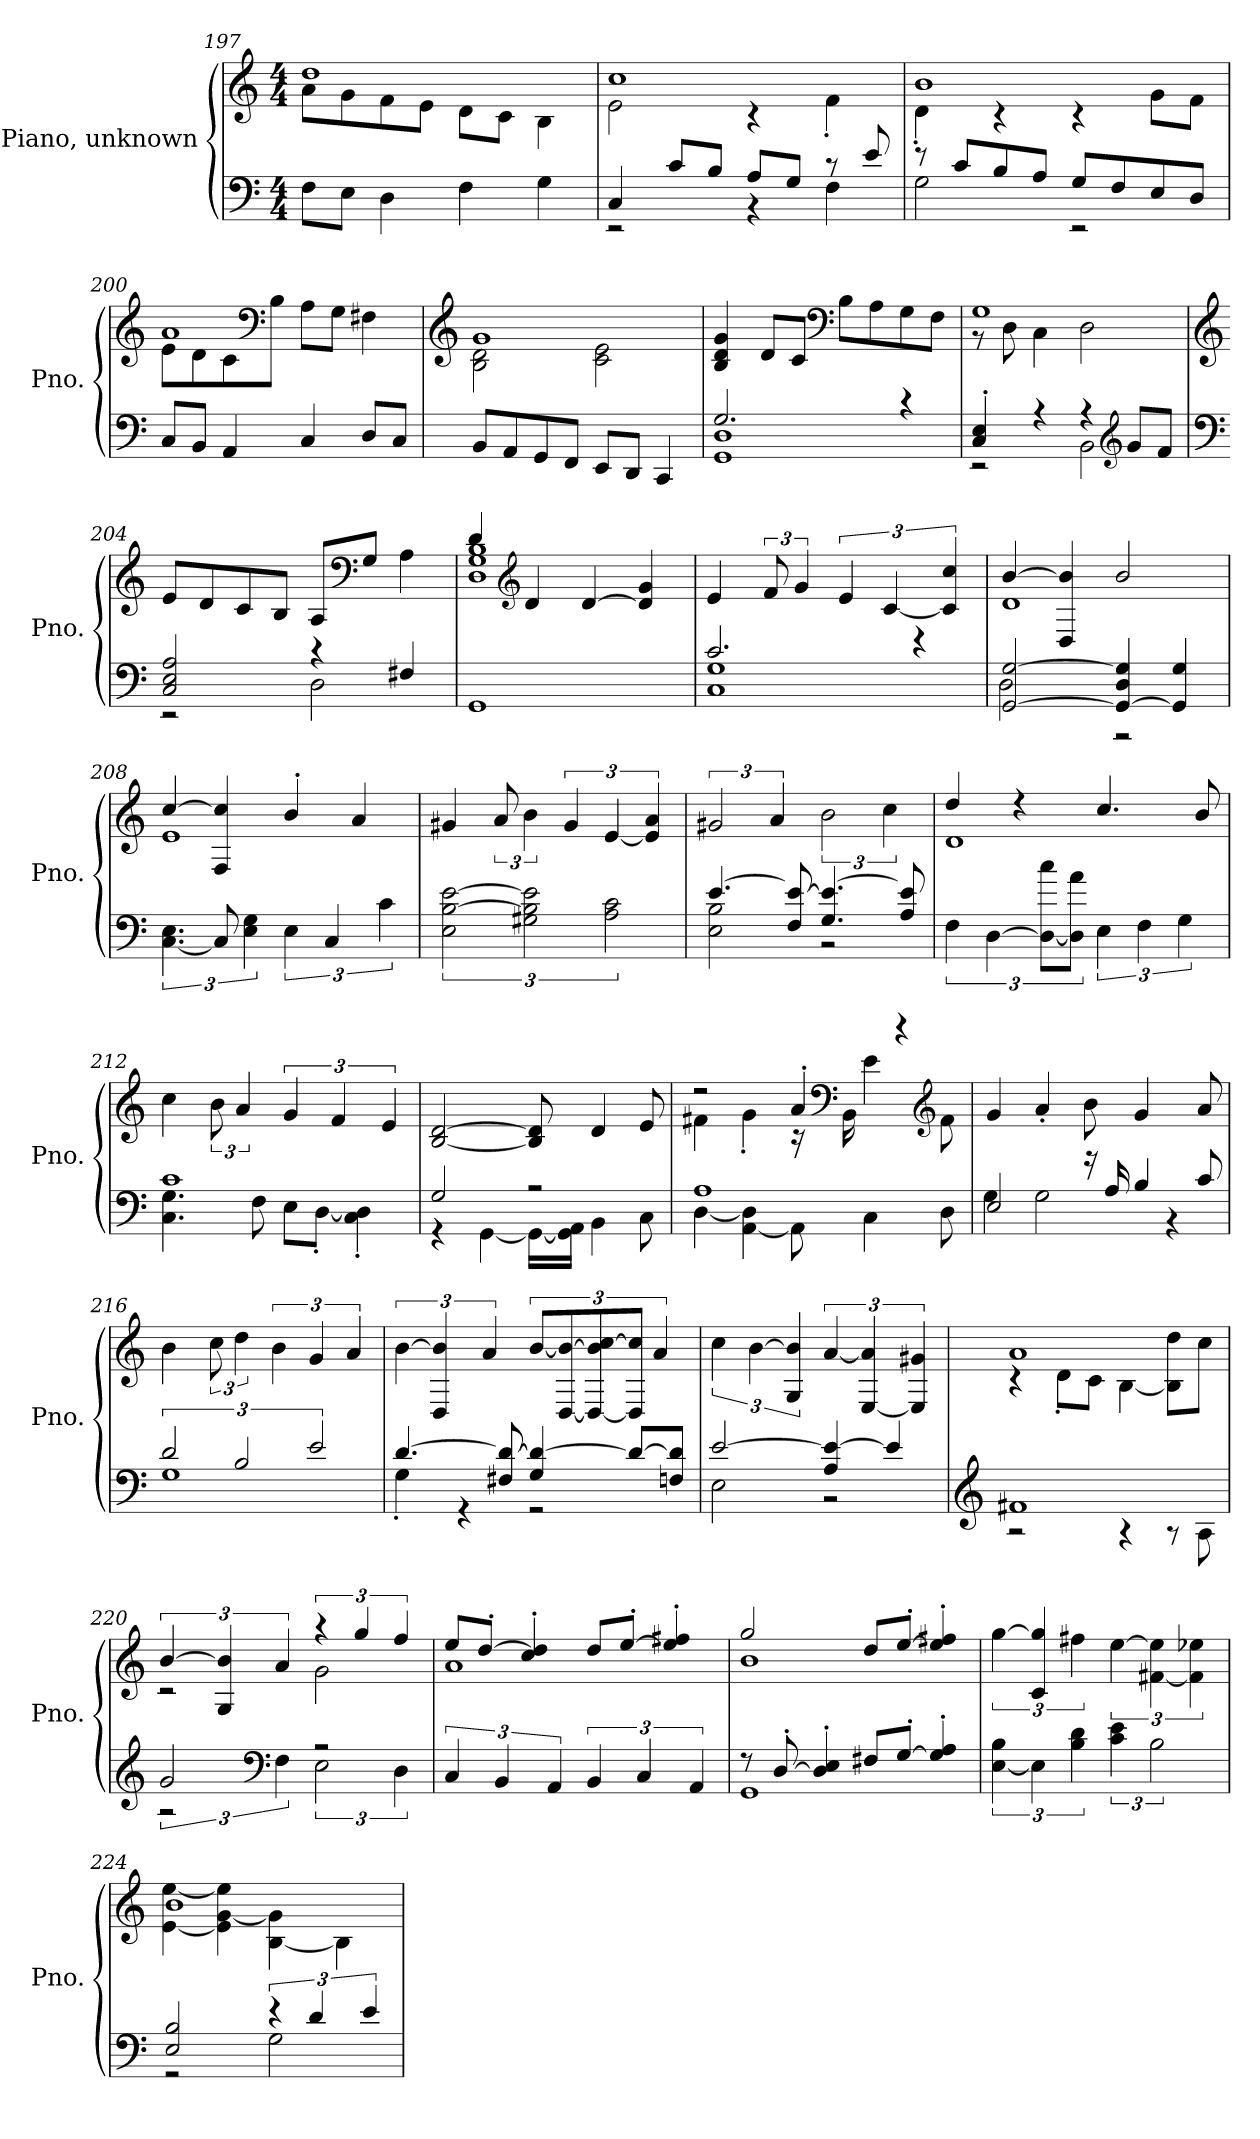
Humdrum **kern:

**kern	**kern
*part1	*part1
*staff2	*staff1
*I"Piano, unknown	*
*I'Pno.	*
*clefF4	*clefG2
*k[]	*k[]
*M4/4	*M4/4
=197	=197
*	*^
8F\L	1dd	8a\L
8E\J	.	8g\
4D\	.	8f\
.	.	8e\J
4F\	.	8d\L
.	.	8c\J
4G\	.	4B\
!!LO:PB:g=z	!!
=198	=198	=198
*^	*	*
4C/	2r	1cc	2e\
8c/L	.	.	.
8B/J	.	.	.
8A/L	4r	.	4r
8G/J	.	.	.
8r	4F\	.	4f'\
8e/	.	.	.
=199	=199	=199	=199
8r	2G\	1b	4d'\
8c/L	.	.	.
8B/	.	.	4r
8A/J	.	.	.
8G/L	2r	.	4r
8F/	.	.	.
8E/	.	.	8g\L
8D/J	.	.	8f\J
*v	*v	*	*
=200	=200	=200
8C/L	1a	8e\L
8BB/J	.	8d\
4AA/	.	8c\
*	*clefF4	*
.	.	8B\J
4C/	.	8A\L
.	.	8G\J
8D/L	.	4F#X\
8C/J	.	.
=201	=201	=201
*	*clefG2	*
8BB/L	1g	2B\ 2d\
8AA/	.	.
8GG/	.	.
8FF/J	.	.
8EE/L	.	2c\ 2e\
8DD/J	.	.
4CC/	.	.
*	*v	*v
!!LO:LB:g=z
=202	=202
*^	*
2.G/	1GG 1D	4B/ 4d/ 4g/
.	.	8d/L
.	.	8c/J
*	*	*clefF4
.	.	8B\L
.	.	8A\
4r	.	8G\
.	.	8F\J
=203	=203	=203
*	*	*^
4C/' 4E/'	2r	1G	8r
.	.	.	8D\
4r	.	.	4C\
4r	2BB\	.	2D\
*clefG2	*	*	*
8g/L	.	.	.
8f/J	.	.	.
*	*	*v	*v
=204	=204	=204
*clefF4	*	*clefG2
2C/ 2E/ 2A/	2r	8e/L
.	.	8d/
.	.	8c/
.	.	8B/J
4r	2D\	8A/L
*	*	*clefF4
.	.	8G/J
4F#X/	.	4A\
*v	*v	*
=205	=205
*	*^
1GG	4d/	1D 1G 1B
*	*clefG2	*
.	4d/	.
.	[4d/	.
.	4d/] 4g/	.
*	*v	*v
=206	=206
*^	*
2.c/	1C 1G	4e/
.	.	12f/
.	.	6g/
.	.	6e/
.	.	[6c/
4r	.	.
.	.	6c/] 6cc/
!!LO:LB:g=z
=207	=207	=207
*	*	*^
[2GG/ [2G/	2D\	[4b/	1d
.	.	4D/ 4b/]	.
4GG/_ 4D/ 4G/]	2r	2b/	.
4GG/] 4G/	.	.	.
*v	*v	*	*
=208	=208	=208
[6.C\ 6.E\	[4cc/	1e
12C/]	4F/ 4cc/]	.
6E\ 6G\	.	.
6E\	4b'/	.
6C/	.	.
.	4a/	.
6c\	.	.
*	*v	*v
=209	=209
3E\ [3B\ [3e\	4g#X/
.	12a/
3G#X\ 3B\] 3e\]	6b\
.	6g#/
3A\ 3c\	[6e/
.	6e/] 6a/
=210	=210
*^	*
[4.e/	2E\ 2B\	3g#X/
.	.	6a/
8F/ 8e/_	.	.
4.G/ 4.e/_	2r	3b\
.	.	6cc\
8A/ 8e/]	.	.
*v	*v	*
=211	=211
*	*^
6F\	4dd/	1d
[6D\	.	.
.	4r	.
12D\_ 12cc\L	.	.
12D\] 12a\J	.	.
6E\	4.cc/	.
6F\	.	.
6G\	.	.
.	8b/	.
*	*v	*v
!!LO:LB:g=z
=212	=212
*^	*
1c	4.C\ 4.G\	4cc\
.	.	12b\
.	.	6a/
.	8F\	.
.	8E\L	6g/
.	[8D'\J	.
.	.	6f/
.	4C\' 4D\]'	.
.	.	6e/
=213	=213	=213
2G/	4r	[2B/ [2d/
.	[4GG\	.
2r	16GG\LL_	8B/] 8d/]
.	16GG\] 16AA\JJ	.
.	4BB\	4d/
.	8C\	8e/
=214	=214	=214
*	*	*^
1A	[4D\	2r	4f#X\
.	[4AA\ 4D\]	.	4g'\
.	8AA\]	4a'/	16r
*	*	*clefF4	*
.	.	.	16BB\
.	4C\	.	4e\
.	.	4r	.
*	*	*clefG2	*
.	8D\	.	8f#\
*	*	*v	*v
=215	=215	=215
2E/	4G\	4g/
.	2G\	4a'/
16r	.	8b\
16A/	.	.
4B/	.	4g/
.	4r	.
8c/	.	8a/
=216	=216	=216
3d/	1G	4b\
.	.	12cc\
3B/	.	6dd\
.	.	6b\
3e/	.	6g/
.	.	6a/
!!LO:LB:g=z
=217	=217	=217
[4.d/	4G'\	[6b\
.	.	6D/ 6b/]
.	4r	.
.	.	6a/
8F#X/ 8d/_	.	.
4G/ 4d/_	2r	[12b/L
.	.	[12D/ 12b/_
.	.	12D/_ 12b/] [12cc/
8d/L_	.	12D/] 12cc/]J
.	.	6a/
8Fn/ 8d/]J	.	.
=218	=218	=218
[2e/	2E\	6cc\
.	.	[6b\
.	.	6G/ 6b/]
4A/ 4e/_	2r	[6a/
.	.	[6E/ 6a/]
4e/]	.	.
.	.	6E/] 6g#X/
=219	=219	=219
*clefG2	*	*
*	*	*^
1f#X	2r	1a	4r
.	.	.	8d'\L
.	.	.	8c\J
.	4r	.	[4B\
.	8r	.	8B\] 8dd\L
.	8A\	.	8cc\J
=220	=220	=220	=220
2g/	3r	[6b/	2r
.	.	6G/ 6b/]	.
*clefF4	*	*	*
.	6F\	6a/	.
2r	3E\	6r	2g\
.	.	6gg/	.
.	6D\	6ff/	.
*v	*v	*	*
!!LO:LB:g=z	!!
=221	=221	=221
6C/	8ee/L	1a
.	[8dd'/J	.
6BB/	.	.
.	4cc/' 4dd/]'	.
6AA/	.	.
6BB/	8dd/L	.
.	[8ee'/J	.
6C/	.	.
.	4ee/]' 4ff#X/'	.
6AA/	.	.
=222	=222	=222
*^	*	*
8r	1GG	2gg/	1b
[8D'/	.	.	.
4D/]' 4E/'	.	.	.
8F#X/L	.	8dd/L	.
[8G'/J	.	[8ee'/J	.
4G/]' 4A/'	.	4ee/]' 4ff#X/'	.
*v	*v	*	*
*	*v	*v
=223	=223
[6E\ 6B\	[6gg\
6E\]	6c/ 6gg/]
6B\ 6d\	6ff#X\
6c\ 6e\	[6ee\
3B\	[6f#X\ 6ee\]
.	6f#\] 6ee-X\
=224	=224
*^	*^
2E/ 2B/	2r	1b	[4e\ [4ee\
.	.	.	4e\] [4g\ 4ee\]
6r	2G\	.	[4B\ 4g\]
6d/	.	.	.
.	.	.	4B\]
6e/	.	.	.
*v	*v	*	*
*	*v	*v
=	=
*-	*-
